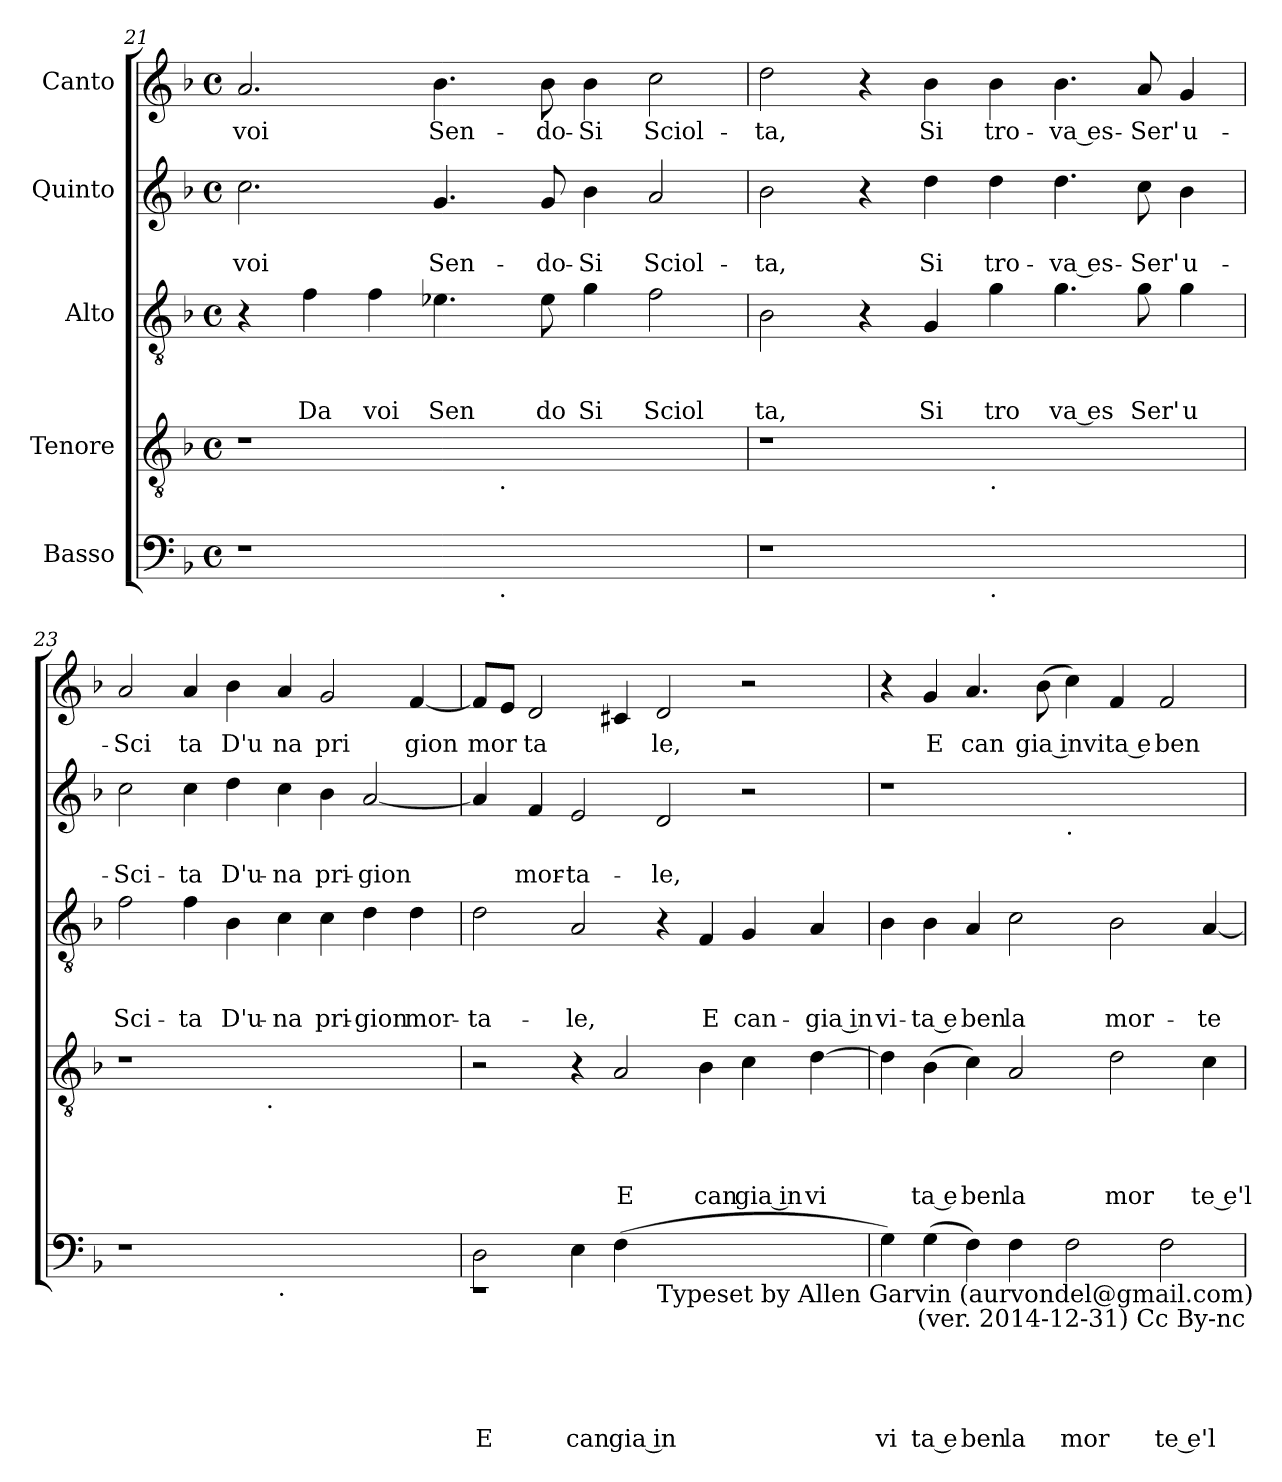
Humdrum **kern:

**kern	**text	**text	**text	**text	**text	**kern	**text	**text	**text	**text	**kern	**text	**text	**text	**kern	**text	**text	**kern	**text
*part5	*part5	*part5	*part5	*part5	*part5	*part4	*part4	*part4	*part4	*part4	*part3	*part3	*part3	*part3	*part2	*part2	*part2	*part1	*part1
*staff5	*staff5	*staff5	*staff5	*staff5	*staff5	*staff4	*staff4	*staff4	*staff4	*staff4	*staff3	*staff3	*staff3	*staff3	*staff2	*staff2	*staff2	*staff1	*staff1
*I"Basso	*	*	*	*	*	*I"Tenore	*	*	*	*	*I"Alto	*	*	*	*I"Quinto	*	*	*I"Canto	*
*clefF4	*	*	*	*	*	*clefGv2	*	*	*	*	*clefGv2	*	*	*	*clefG2	*	*	*clefG2	*
*ITrd-3c-5	*	*	*	*	*	*ITrd-3c-5	*	*	*	*	*ITrd-3c-5	*	*	*	*	*	*	*ITrd-3c-5	*
*k[b-e-]	*	*	*	*	*	*k[b-e-]	*	*	*	*	*k[b-e-]	*	*	*	*k[b-]	*	*	*k[b-e-]	*
*B-:	*	*	*	*	*	*B-:	*	*	*	*	*B-:	*	*	*	*F:	*	*	*B-:	*
*M4/4	*	*	*	*	*	*M4/4	*	*	*	*	*M4/4	*	*	*	*M4/4	*	*	*M4/4	*
*met(c)	*	*	*	*	*	*met(c)	*	*	*	*	*met(c)	*	*	*	*met(c)	*	*	*met(c)	*
=21	=21	=21	=21	=21	=21	=21	=21	=21	=21	=21	=21	=21	=21	=21	=21	=21	=21	=21	=21
!	!	!	!	!	!	!	!	!	!	!	!	!	!	!	!	!	!LO:LY:b	!	!LO:LY:b
1r	.	.	.	.	.	1r	.	.	.	.	4r	.	.	.	2.cc\	.	voi	2.dd/	voi
!	!	!	!	!	!	!	!	!	!	!	!	!	!	!LO:LY:b	!	!	!	!	!
.	.	.	.	.	.	.	.	.	.	.	4b-\	.	.	Da	.	.	.	.	.
!	!	!	!	!	!	!	!	!	!	!	!	!	!	!LO:LY:b	!	!	!	!	!
.	.	.	.	.	.	.	.	.	.	.	4b-\	.	.	voi	.	.	.	.	.
!	!	!	!	!	!	!	!	!	!	!	!	!	!	!LO:LY:b	!	!	!LO:LY:b	!	!LO:LY:b
.	.	.	.	.	.	.	.	.	.	.	4.a-X\	.	.	Sen	4.g/	.	Sen-	4.ee-\	Sen-
!	!	!	!	!	!	!LO:TX:b:t=.	!	!	!	!	!	!	!	!	!	!	!	!	!
!LO:TX:b:t=.	!	!	!	!	!	!	!	!	!	!	!	!	!	!	!	!	!	!	!
1ryy	.	.	.	.	.	1ryy	.	.	.	.	.	.	.	.	.	.	.	.	.
!	!	!	!	!	!	!	!	!	!	!	!	!	!	!LO:LY:b	!	!	!LO:LY:b	!	!LO:LY:b
.	.	.	.	.	.	.	.	.	.	.	8a-\	.	.	do	8g/	.	-do-	8ee-\	-do-
!	!	!	!	!	!	!	!	!	!	!	!	!	!	!LO:LY:b	!	!	!LO:LY:b	!	!LO:LY:b
.	.	.	.	.	.	.	.	.	.	.	4cc\	.	.	Si	4b-\	.	-Si	4ee-\	-Si
!	!	!	!	!	!	!	!	!	!	!	!	!	!	!LO:LY:b	!	!	!LO:LY:b	!	!LO:LY:b
.	.	.	.	.	.	.	.	.	.	.	2b-\	.	.	Sciol	2a/	.	Sciol-	2ff\	Sciol-
=22	=22	=22	=22	=22	=22	=22	=22	=22	=22	=22	=22	=22	=22	=22	=22	=22	=22	=22	=22
!	!	!	!	!	!	!	!	!	!	!	!	!	!	!LO:LY:b	!	!	!LO:LY:b	!	!LO:LY:b
1r	.	.	.	.	.	1r	.	.	.	.	2e-\	.	.	ta,	2b-\	.	-ta,	2gg\	-ta,
.	.	.	.	.	.	.	.	.	.	.	4r	.	.	.	4r	.	.	4r	.
!	!	!	!	!	!	!	!	!	!	!	!	!	!	!LO:LY:b	!	!	!LO:LY:b	!	!LO:LY:b
.	.	.	.	.	.	.	.	.	.	.	4c/	.	.	Si	4dd\	.	Si	4ee-\	Si
!	!	!	!	!	!	!LO:TX:b:t=.	!	!	!	!	!	!	!	!	!	!	!	!	!
!LO:TX:b:t=.	!	!	!	!	!	!	!	!	!	!	!	!	!	!	!	!	!	!	!
!	!	!	!	!	!	!	!	!	!	!	!	!	!	!LO:LY:b	!	!	!LO:LY:b	!	!LO:LY:b
1ryy	.	.	.	.	.	1ryy	.	.	.	.	4cc\	.	.	tro	4dd\	.	tro-	4ee-\	tro-
!	!	!	!	!	!	!	!	!	!	!	!	!	!	!LO:LY:b:rj	!	!	!LO:LY:b:rj	!	!LO:LY:b:rj
.	.	.	.	.	.	.	.	.	.	.	4.cc\	.	.	va es	4.dd\	.	-va es-	4.ee-\	-va es-
!	!	!	!	!	!	!	!	!	!	!	!	!	!	!LO:LY:b	!	!	!LO:LY:b	!	!LO:LY:b
.	.	.	.	.	.	.	.	.	.	.	8cc\	.	.	Ser'	8cc\	.	-Ser'	8dd/	-Ser'
!	!	!	!	!	!	!	!	!	!	!	!	!	!	!LO:LY:b	!	!	!LO:LY:b	!	!LO:LY:b
.	.	.	.	.	.	.	.	.	.	.	4cc\	.	.	u	4b-\	.	u-	4cc/	u-
!!LO:LB:g=z
=23	=23	=23	=23	=23	=23	=23	=23	=23	=23	=23	=23	=23	=23	=23	=23	=23	=23	=23	=23
!	!	!	!	!	!	!	!	!	!	!	!	!	!	!LO:LY:b	!	!	!LO:LY:b	!	!LO:LY:b
*	*	*	*	*	*	*^	*	*	*	*	*	*	*	*	*	*	*	*	*
1r	.	.	.	.	.	1r	2ryy	.	.	.	.	2b-\	.	.	Sci-	2cc\	.	-Sci-	2dd/	-Sci
!	!	!	!	!	!	!	!	!	!	!	!	!	!	!	!LO:LY:b	!	!	!LO:LY:b	!	!LO:LY:b
.	.	.	.	.	.	.	4...ryy	.	.	.	.	4b-\	.	.	-ta	4cc\	.	-ta	4dd/	ta
!	!	!	!	!	!	!	!	!	!	!	!	!	!	!	!LO:LY:b	!	!	!LO:LY:b	!	!LO:LY:b
.	.	.	.	.	.	.	.	.	.	.	.	4e-\	.	.	D'u-	4dd\	.	D'u-	4ee-\	D'u
!	!	!	!	!	!	!	!LO:TX:b:t=.	!	!	!	!	!	!	!	!	!	!	!	!	!
.	.	.	.	.	.	.	1ryy	.	.	.	.	.	.	.	.	.	.	.	.	.
!LO:TX:b:t=.	!	!	!	!	!	!	!	!	!	!	!	!	!	!	!	!	!	!	!	!
!	!	!	!	!	!	!	!	!	!	!	!	!	!	!	!LO:LY:b	!	!	!LO:LY:b	!	!LO:LY:b
1ryy	.	.	.	.	.	1ryy	.	.	.	.	.	4f\	.	.	-na	4cc\	.	-na	4dd/	na
!	!	!	!	!	!	!	!	!	!	!	!	!	!	!	!LO:LY:b	!	!	!LO:LY:b	!	!LO:LY:b
.	.	.	.	.	.	.	.	.	.	.	.	4f\	.	.	pri-	4b-\	.	pri-	2cc/	pri
!	!	!	!	!	!	!	!	!	!	!	!	!	!	!	!LO:LY:b	!	!	!LO:LY:b	!	!
.	.	.	.	.	.	.	.	.	.	.	.	4g\	.	.	-gion	[<2a/	.	-gion	.	.
!	!	!	!	!	!	!	!	!	!	!	!	!	!	!	!LO:LY:b	!	!	!	!	!LO:LY:b
.	.	.	.	.	.	.	.	.	.	.	.	4g\	.	.	mor-	.	.	.	[<4b-/	gion
.	.	.	.	.	.	.	32ryy	.	.	.	.	.	.	.	.	.	.	.	.	.
=24	=24	=24	=24	=24	=24	=24	=24	=24	=24	=24	=24	=24	=24	=24	=24	=24	=24	=24	=24	=24
*^	*	*	*	*	*	*	*	*	*	*	*	*	*	*	*	*	*	*	*	*
*	*^	*	*	*	*	*	*	*	*	*	*	*	*	*	*	*	*	*	*	*	*
!	!	!	!	!	!	!	!LO:LY:b	!	!	!	!	!	!	!	!	!	!LO:LY:b	!	!	!	!	!LO:LY:b
*	*	*	*	*	*	*	*	*v	*v	*	*	*	*	*	*	*	*	*	*	*	*	*
1ryy	1rEE	2G\	.	.	.	.	E	2r	.	.	.	.	2g\	.	.	-ta-	4a/]	.	.	8b-/L]	mor
.	.	.	.	.	.	.	.	.	.	.	.	.	.	.	.	.	.	.	.	8a/J	.
!	!	!	!	!	!	!	!	!	!	!	!	!	!	!	!	!	!	!	!LO:LY:b	!	!LO:LY:b
.	.	.	.	.	.	.	.	.	.	.	.	.	.	.	.	.	4f/	.	mor-	2g/	ta
!	!	!	!	!	!	!	!LO:LY:b	!	!	!	!	!	!	!	!	!LO:LY:b	!	!	!LO:LY:b	!	!
.	.	4A\	.	.	.	.	can	4r	.	.	.	.	2d/	.	.	-le,	2e/	.	-ta-	.	.
!	!	!	!	!	!	!	!LO:LY:b:rj	!	!	!	!	!LO:LY:b	!	!	!	!	!	!	!	!	!
.	.	(<4B-\	.	.	.	.	gia in	2d/	.	.	.	E	.	.	.	.	.	.	.	4f#/	.
!LO:TX:b:t=Typeset by Allen Garvin (aurvondel@gmail.com)	!	!	!	!	!	!	!	!	!	!	!	!	!	!	!	!	!	!	!	!	!
!	!	!	!	!	!	!	!	!	!	!	!	!	!	!	!	!	!	!	!LO:LY:b	!	!LO:LY:b
1ryy	1ryy	1ryy	.	.	.	.	.	.	.	.	.	.	4r	.	.	.	2d/	.	-le,	2g/	le,
!	!	!	!	!	!	!	!	!	!	!	!	!LO:LY:b	!	!	!	!LO:LY:b	!	!	!	!	!
.	.	.	.	.	.	.	.	4e-\	.	.	.	can	4B-/	.	.	E	.	.	.	.	.
!	!	!	!	!	!	!	!	!	!	!	!	!LO:LY:b:rj	!	!	!	!LO:LY:b	!	!	!	!	!
.	.	.	.	.	.	.	.	4f\	.	.	.	gia in	4c/	.	.	can-	2r	.	.	2r	.
!	!	!	!	!	!	!	!	!	!	!	!	!LO:LY:b	!	!	!	!LO:LY:b:rj	!	!	!	!	!
.	.	.	.	.	.	.	.	[>4g\	.	.	.	vi	4d/	.	.	-gia in	.	.	.	.	.
*v	*v	*v	*	*	*	*	*	*	*	*	*	*	*	*	*	*	*	*	*	*	*
=25	=25	=25	=25	=25	=25	=25	=25	=25	=25	=25	=25	=25	=25	=25	=25	=25	=25	=25	=25
!	!	!	!	!	!LO:LY:b	!	!	!	!	!	!	!	!	!LO:LY:b	!	!	!	!	!
4c\)	.	.	.	.	vi	4g\]	.	.	.	.	4e-\	.	.	vi-	1r	.	.	4r	.
!	!	!	!	!	!LO:LY:b:rj	!	!	!	!	!LO:LY:b:rj	!	!	!	!LO:LY:b:rj	!	!	!	!	!LO:LY:b
(<4c\	.	.	.	.	ta e	(<4e-\	.	.	.	ta e	4e-\	.	.	-ta e	.	.	.	4cc/	E
!	!	!	!	!	!LO:LY:b	!	!	!	!	!LO:LY:b	!	!	!	!LO:LY:b	!	!	!	!	!LO:LY:b
4B-\)	.	.	.	.	ben	4f\)	.	.	.	ben	4d/	.	.	ben	.	.	.	4.dd/	can
!	!	!	!	!	!LO:LY:b	!	!	!	!	!LO:LY:b	!	!	!	!LO:LY:b	!	!	!	!	!
4B-\	.	.	.	.	la	2d/	.	.	.	la	2f\	.	.	la	.	.	.	.	.
!	!	!	!	!	!	!	!	!	!	!	!	!	!	!	!	!	!	!	!LO:LY:b:rj
.	.	.	.	.	.	.	.	.	.	.	.	.	.	.	.	.	.	(<8ee-\	gia invi
!	!	!	!	!	!	!	!	!	!	!	!	!	!	!	!LO:TX:b:t=.	!	!	!	!
!	!	!	!	!	!LO:LY:b	!	!	!	!	!	!	!	!	!	!	!	!	!	!
2B-\	.	.	.	.	mor	.	.	.	.	.	.	.	.	.	1ryy	.	.	4ff\)	.
!	!	!	!	!	!	!	!	!	!	!LO:LY:b	!	!	!	!LO:LY:b	!	!	!	!	!LO:LY:b:rj
.	.	.	.	.	.	2g\	.	.	.	mor	2e-\	.	.	mor-	.	.	.	4b-/	ta e
!	!	!	!	!	!LO:LY:b:rj	!	!	!	!	!	!	!	!	!	!	!	!	!	!LO:LY:b
2B-\	.	.	.	.	te e'l	.	.	.	.	.	.	.	.	.	.	.	.	2b-/	ben
!	!	!	!	!	!	!	!	!	!	!LO:LY:b:rj	!	!	!	!LO:LY:b	!	!	!	!	!
.	.	.	.	.	.	4f\	.	.	.	te e'l	[<4d/	.	.	-te	.	.	.	.	.
!LO:TX:b:t=(ver. 2014-12-31) Cc By-nc	!	!	!	!	!	!	!	!	!	!	!	!	!	!	!	!	!	!	!
=	=	=	=	=	=	=	=	=	=	=	=	=	=	=	=	=	=	=	=
*-	*-	*-	*-	*-	*-	*-	*-	*-	*-	*-	*-	*-	*-	*-	*-	*-	*-	*-	*-
